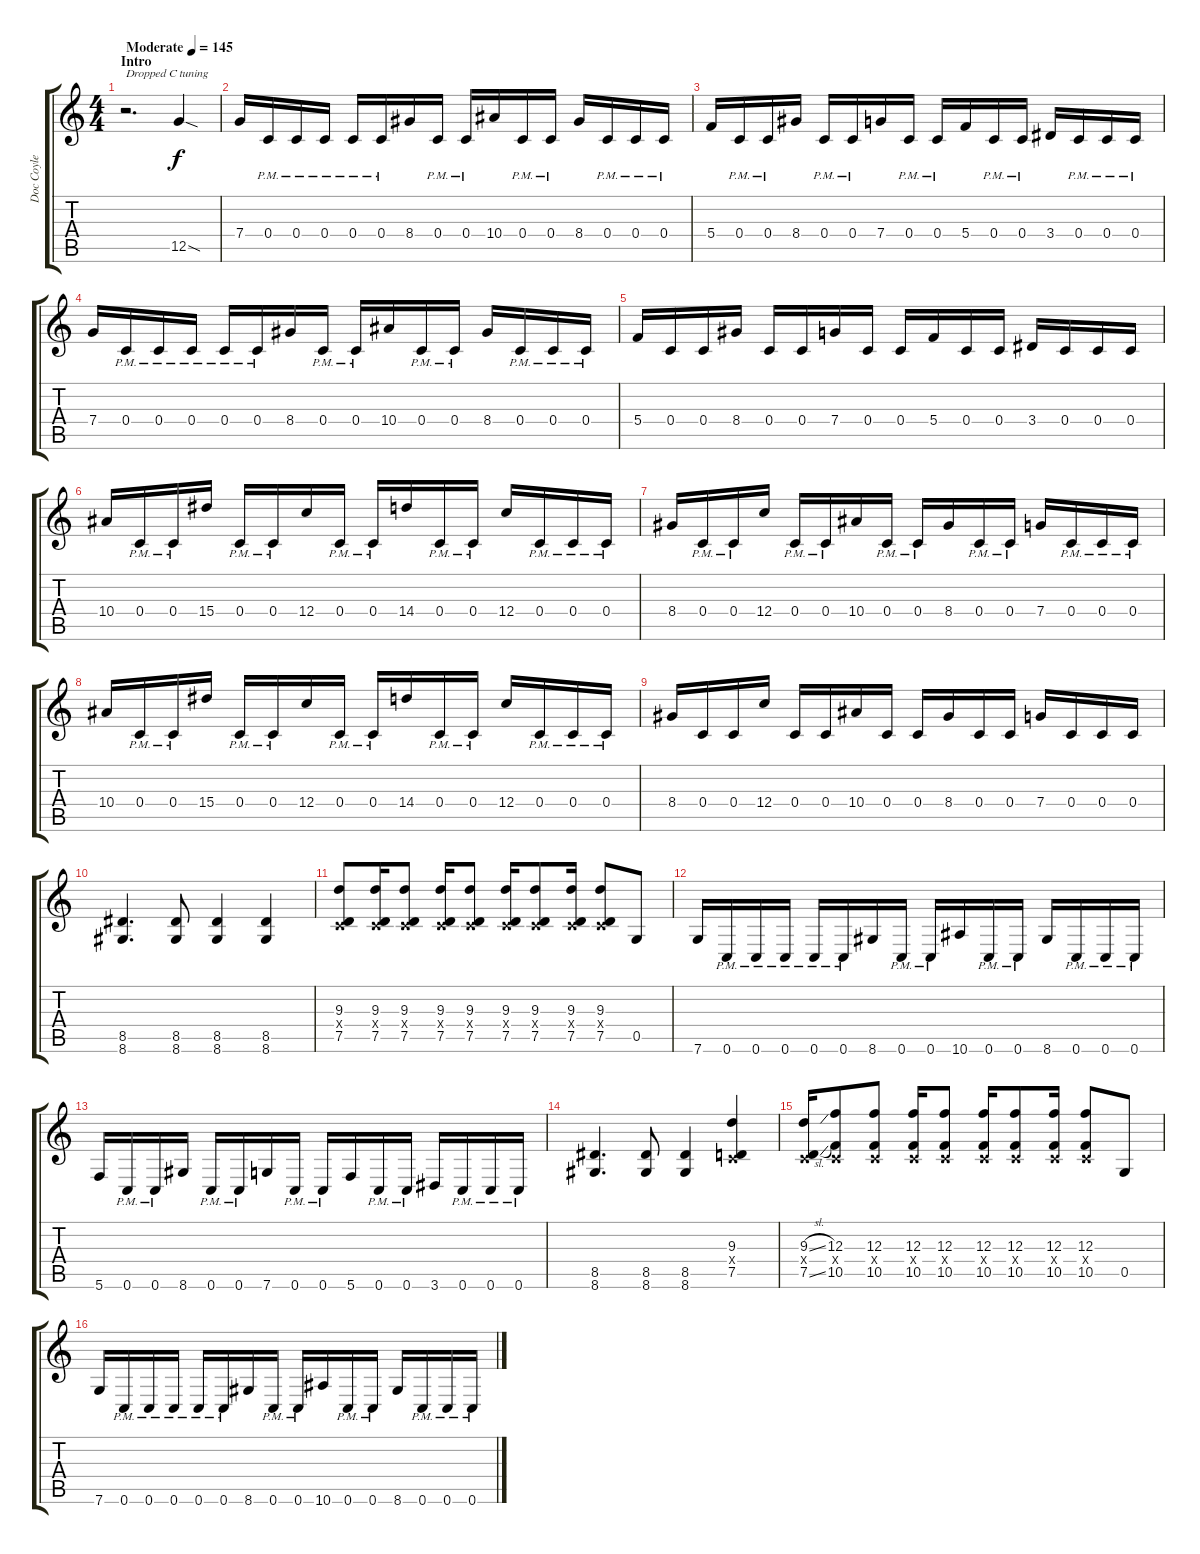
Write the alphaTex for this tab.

\track ("Doc Coyle" "Doc Coyle") {instrument distortionguitar}
\staff {score tabs}
\tuning (D4 A3 F3 C3 G2 C2) {hide}
\ts (4 4)
\section ("" "Intro")
\tempo (145 "Moderate")
\clef g2
\ks c
r.2{d txt "Dropped C tuning" dy f instrument distortionguitar} 12.5{sod}.4 |
7.4.16 0.4{pm}.16 0.4{pm}.16 0.4{pm}.16 0.4{pm}.16 0.4{pm}.16 8.4.16 0.4{pm}.16 0.4{pm}.16 10.4.16 0.4{pm}.16 0.4{pm}.16 8.4.16 0.4{pm}.16 0.4{pm}.16 0.4{pm}.16 |
5.4.16 0.4{pm}.16 0.4{pm}.16 8.4.16 0.4{pm}.16 0.4{pm}.16 7.4.16 0.4{pm}.16 0.4{pm}.16 5.4.16 0.4{pm}.16 0.4{pm}.16 3.4.16 0.4{pm}.16 0.4{pm}.16 0.4{pm}.16 |
7.4.16 0.4{pm}.16 0.4{pm}.16 0.4{pm}.16 0.4{pm}.16 0.4{pm}.16 8.4.16 0.4{pm}.16 0.4{pm}.16 10.4.16 0.4{pm}.16 0.4{pm}.16 8.4.16 0.4{pm}.16 0.4{pm}.16 0.4{pm}.16 |
5.4.16 0.4.16 0.4.16 8.4.16 0.4.16 0.4.16 7.4.16 0.4.16 0.4.16 5.4.16 0.4.16 0.4.16 3.4.16 0.4.16 0.4.16 0.4.16 |
10.4.16 0.4{pm}.16 0.4{pm}.16 15.4.16 0.4{pm}.16 0.4{pm}.16 12.4.16 0.4{pm}.16 0.4{pm}.16 14.4.16 0.4{pm}.16 0.4{pm}.16 12.4.16 0.4{pm}.16 0.4{pm}.16 0.4{pm}.16 |
8.4.16 0.4{pm}.16 0.4{pm}.16 12.4.16 0.4{pm}.16 0.4{pm}.16 10.4.16 0.4{pm}.16 0.4{pm}.16 8.4.16 0.4{pm}.16 0.4{pm}.16 7.4.16 0.4{pm}.16 0.4{pm}.16 0.4{pm}.16 |
10.4.16 0.4{pm}.16 0.4{pm}.16 15.4.16 0.4{pm}.16 0.4{pm}.16 12.4.16 0.4{pm}.16 0.4{pm}.16 14.4.16 0.4{pm}.16 0.4{pm}.16 12.4.16 0.4{pm}.16 0.4{pm}.16 0.4{pm}.16 |
8.4.16 0.4.16 0.4.16 12.4.16 0.4.16 0.4.16 10.4.16 0.4.16 0.4.16 8.4.16 0.4.16 0.4.16 7.4.16 0.4.16 0.4.16 0.4.16 |
(8.5 8.6).4{d} (8.5 8.6).8 (8.5 8.6).4 (8.5 8.6).4 |
(9.3 0.4{x} 7.5).8 (9.3 0.4{x} 7.5).16 (9.3 0.4{x} 7.5).8 (9.3 0.4{x} 7.5).16 (9.3 0.4{x} 7.5).8 (9.3 0.4{x} 7.5).16 (9.3 0.4{x} 7.5).8 (9.3 0.4{x} 7.5).16 (9.3 0.4{x} 7.5).8 0.5.8 |
7.6.16 0.6{pm}.16 0.6{pm}.16 0.6{pm}.16 0.6{pm}.16 0.6{pm}.16 8.6.16 0.6{pm}.16 0.6{pm}.16 10.6.16 0.6{pm}.16 0.6{pm}.16 8.6.16 0.6{pm}.16 0.6{pm}.16 0.6{pm}.16 |
5.6.16 0.6{pm}.16 0.6{pm}.16 8.6.16 0.6{pm}.16 0.6{pm}.16 7.6.16 0.6{pm}.16 0.6{pm}.16 5.6.16 0.6{pm}.16 0.6{pm}.16 3.6.16 0.6{pm}.16 0.6{pm}.16 0.6{pm}.16 |
(8.5 8.6).4{d} (8.5 8.6).8 (8.5 8.6).4 (9.3 0.4{x} 7.5).4 |
(9.3{sl} 0.4{x} 7.5{sl}).16 (12.3 0.4{x} 10.5).8 (12.3 0.4{x} 10.5).8 (12.3 0.4{x} 10.5).16 (12.3 0.4{x} 10.5).8 (12.3 0.4{x} 10.5).16 (12.3 0.4{x} 10.5).8 (12.3 0.4{x} 10.5).16 (12.3 0.4{x} 10.5).8 0.5.8 |
7.6.16 0.6{pm}.16 0.6{pm}.16 0.6{pm}.16 0.6{pm}.16 0.6{pm}.16 8.6.16 0.6{pm}.16 0.6{pm}.16 10.6.16 0.6{pm}.16 0.6{pm}.16 8.6.16 0.6{pm}.16 0.6{pm}.16 0.6{pm}.16
